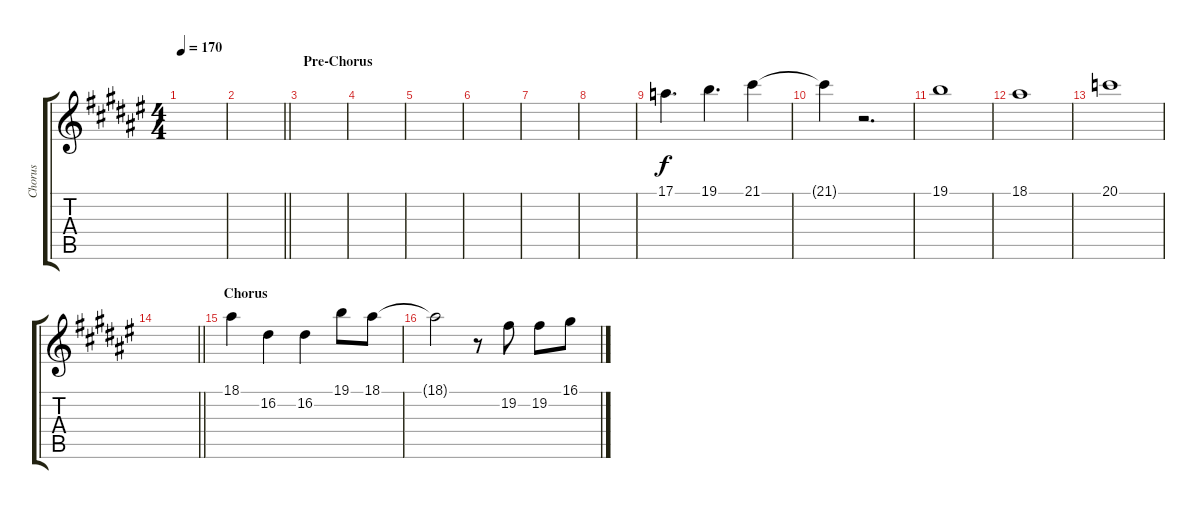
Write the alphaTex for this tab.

\track ("Chorus" "Chorus") {instrument voiceoohs}
\staff {score tabs}
\tuning (E4 B3 G3 D3 A2 E2) {hide}
\ts (4 4)
\tempo 170
\clef g2
\ks f#
|
\barLineRight lightlight
|
\section ("" "Pre-Chorus")
|
|
|
|
|
|
17.1.4{d} 19.1.4{d} 21.1.4 |
21.1{t}.4 r.2{d} |
19.1.1 |
18.1.1 |
20.1.1 |
\barLineRight lightlight
|
\section ("" "Chorus")
18.1.4 16.2.4 16.2.4 19.1.8 18.1.8 |
18.1{t}.2 r.8 19.2.8 19.2.8 16.1.8
